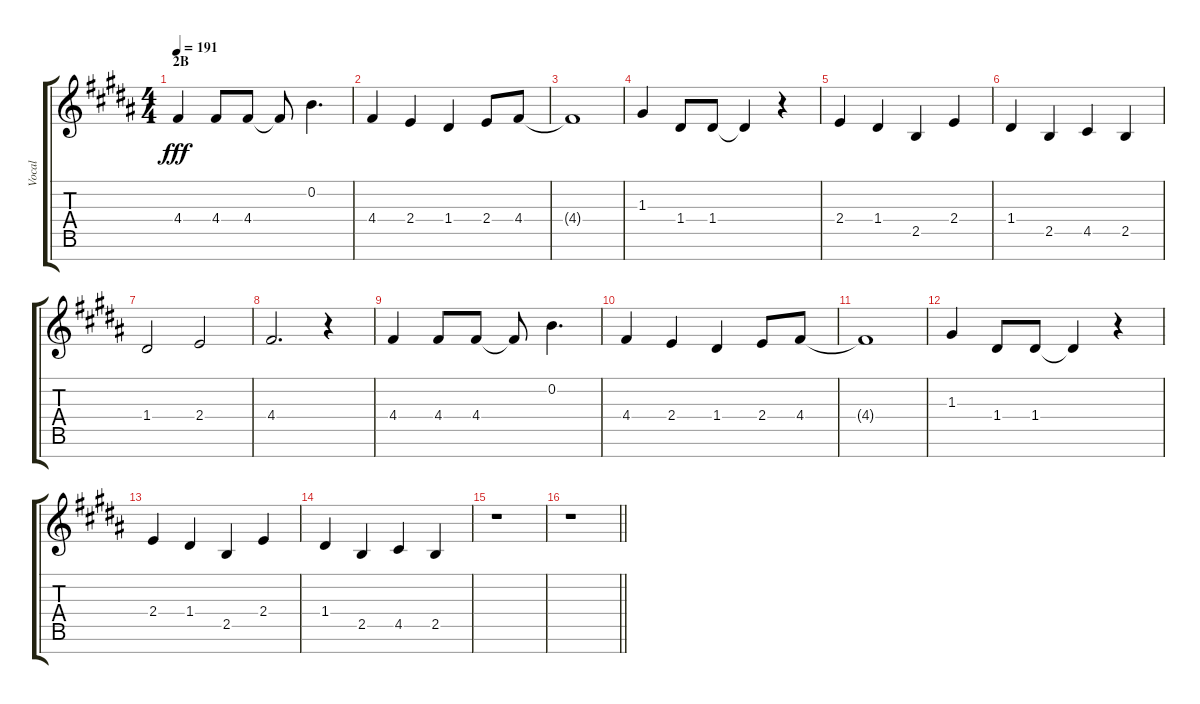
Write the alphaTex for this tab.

\track ("Vocal" "Vocal") {instrument voiceoohs}
\staff {score tabs}
\tuning (E5 B4 G4 D4 A3 E3 B2) {hide}
\ts (4 4)
\section ("" "2B")
\tempo 191
\clef g2
\ks b
4.4.4{dy fff} 4.4.8 4.4.8 4.4{t}.8 0.2.4{d} |
4.4.4 2.4.4 1.4.4 2.4.8 4.4.8 |
4.4{t}.1 |
1.3.4 1.4.8 1.4.8 1.4{t}.4 r.4 |
2.4.4 1.4.4 2.5.4 2.4.4 |
1.4.4 2.5.4 4.5.4 2.5.4 |
1.4.2 2.4.2 |
4.4.2{d} r.4 |
4.4.4 4.4.8 4.4.8 4.4{t}.8 0.2.4{d} |
4.4.4 2.4.4 1.4.4 2.4.8 4.4.8 |
4.4{t}.1 |
1.3.4 1.4.8 1.4.8 1.4{t}.4 r.4 |
2.4.4 1.4.4 2.5.4 2.4.4 |
1.4.4 2.5.4 4.5.4 2.5.4 |
r.1 |
\barLineRight lightlight
r.1
